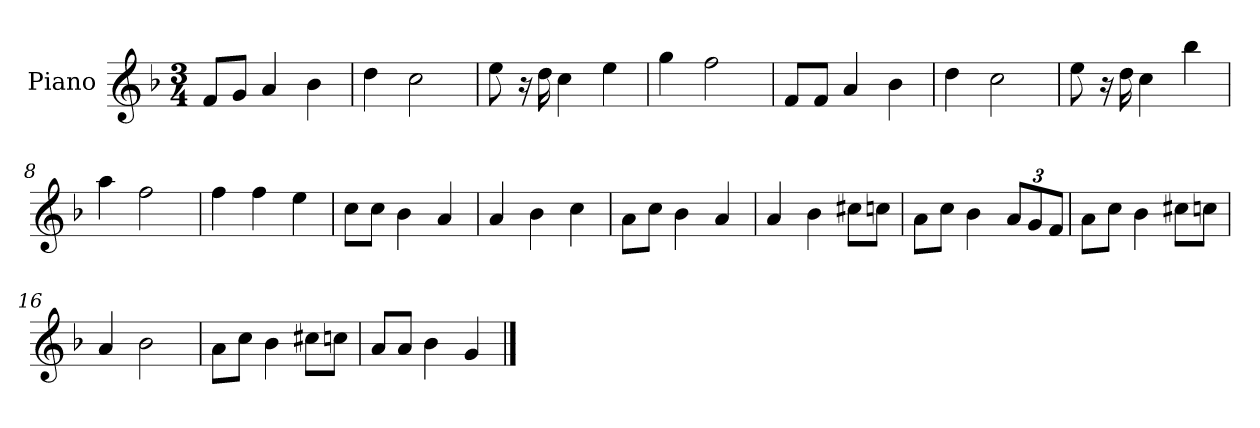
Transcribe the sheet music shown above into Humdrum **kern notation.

**kern
*part1
*staff1
*I"Piano
*I'P-no
*clefG2
*k[b-]
*M3/4
*MM181
=1
8f/L
8g/J
4a/
4b-\
=2
4dd\
2cc\
=3
8ee\
16r
16dd\
4cc\
4ee\
=4
4gg\
2ff\
=5
8f/L
8f/J
4a/
4b-\
=6
4dd\
2cc\
=7
8ee\
16r
16dd\
4cc\
4bb-\
=8
4aa\
2ff\
=9
4ff\
4ff\
4ee\
=10
8cc\L
8cc\J
4b-\
4a/
!!LO:LB:g=z
=11
4a/
4b-\
4cc\
=12
8a\L
8cc\J
4b-\
4a/
=13
4a/
4b-\
8cc#X\L
8ccn\J
=14
8a\L
8cc\J
4b-\
*Xbrackettup
12a/L
12g/
12f/J
=15
8a\L
8cc\J
4b-\
8cc#X\L
8ccn\J
=16
4a/
2b-\
=17
8a\L
8cc\J
4b-\
8cc#X\L
8ccn\J
=18
8a/L
8a/J
4b-\
4g/
==
*-
